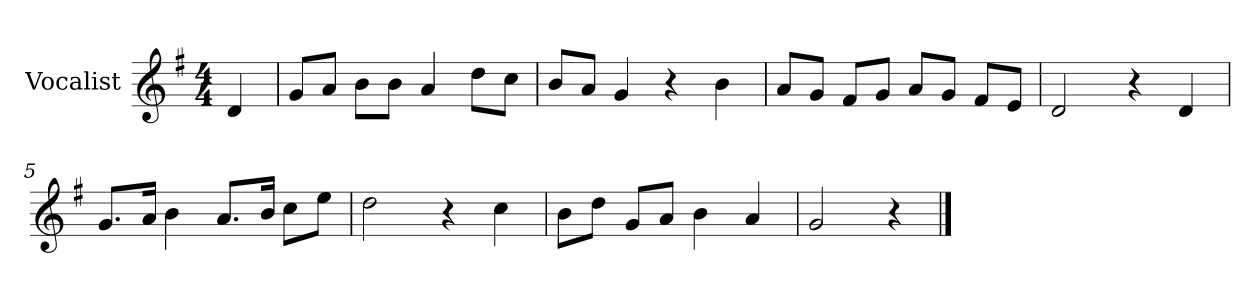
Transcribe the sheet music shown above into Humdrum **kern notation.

**kern
*part1
*staff1
*I"Vocalist
*k[f#]
*G:
*M4/4
=
4d
=1
8gL
8aJ
8bL
8bJ
4a
8ddL
8ccJ
=2
8bL
8aJ
4g
4r
4b
=3
8aL
8gJ
8f#L
8gJ
8aL
8gJ
8f#L
8eJ
=4
2d
4r
4d
=5
8.gL
16aJk
4b
8.aL
16bJk
8ccL
8eeJ
=6
2dd
4r
4cc
=7
8bL
8ddJ
8gL
8aJ
4b
4a
=8
2g
4r
==
*-
